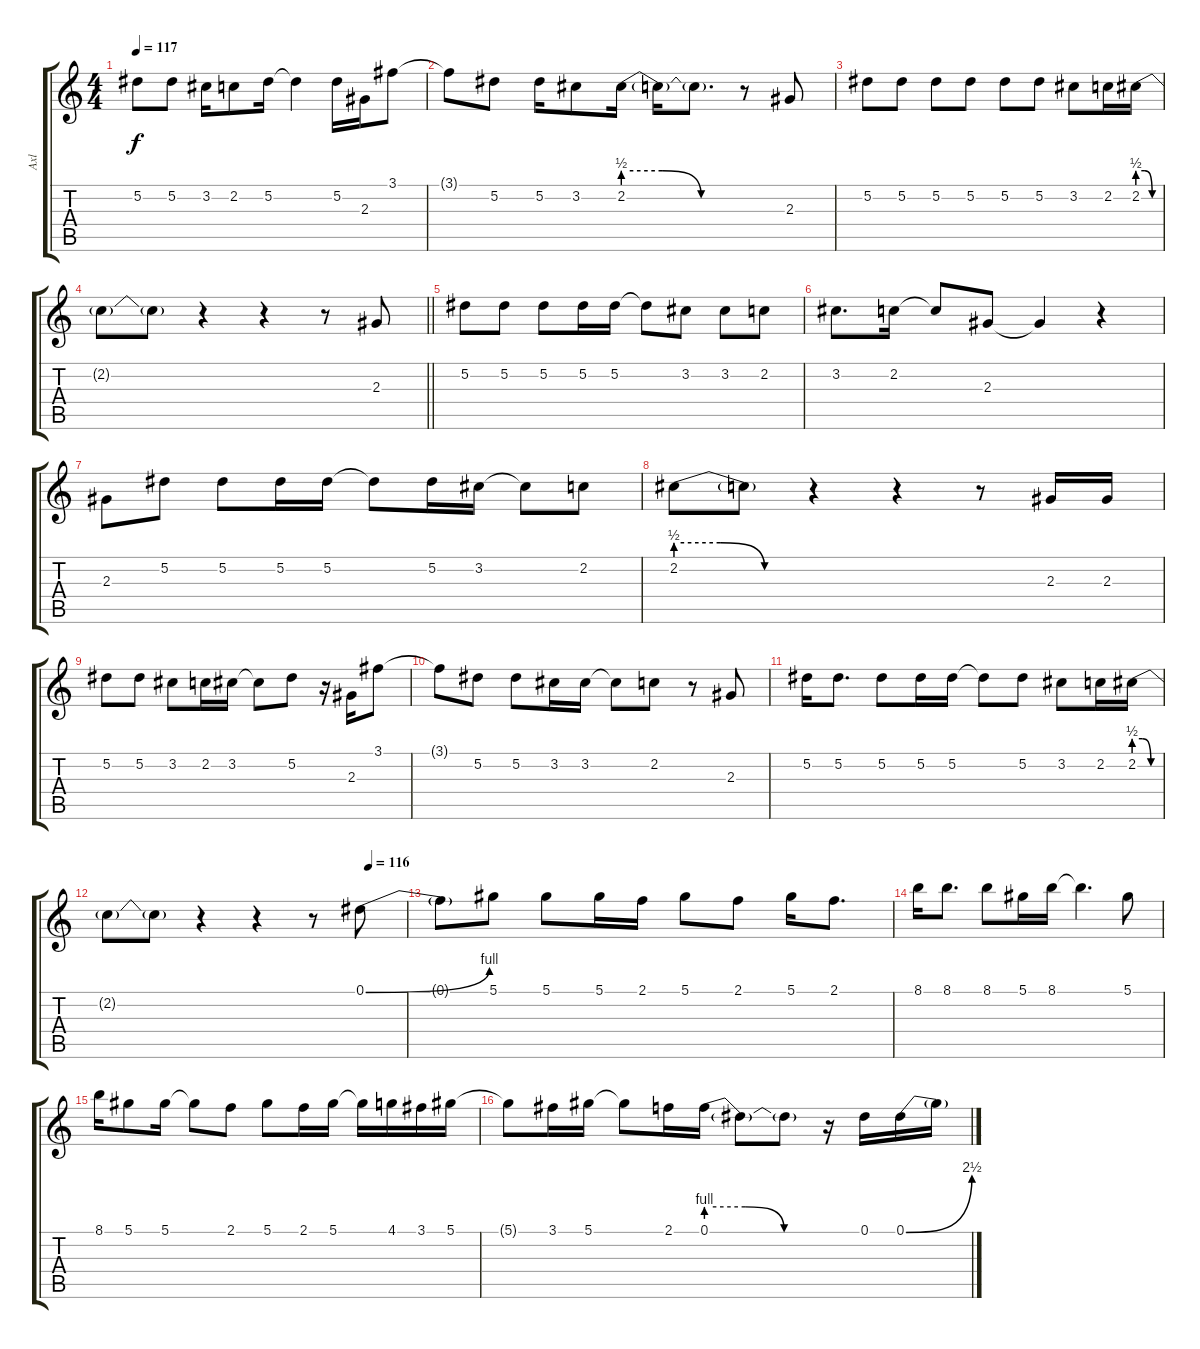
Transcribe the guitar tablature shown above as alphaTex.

\track ("Axl" "Axl") {instrument overdrivenguitar}
\staff {score tabs}
\tuning (Eb4 Bb3 Gb3 Db3 Ab2 Eb2) {hide}
\ts (4 4)
\tempo 117
\clef g2
\ks c
5.2{t}.8{dy f} 5.2.8 3.2.16 2.2.8 5.2.16 5.2{t}.4 5.2.16 2.3.16 3.1.8 |
3.1{t}.8 5.2.8 5.2.16 3.2.8 2.2{be (custom 0 2 20 2 40 0 60 0)}.16 2.2{t}.16 2.2{t}.8{d} r.8 2.3.8 |
5.2.8 5.2.8 5.2.8 5.2.8 5.2.8 5.2.8 3.2.8 2.2.16 2.2{be (custom 0 2 20 2 40 0 60 0)}.16 |
\barLineRight lightlight
2.2{t}.8 2.2{t}.8 r.4 r.4 r.8 2.3.8 |
5.2.8 5.2.8 5.2.8 5.2.16 5.2.16 5.2{t}.8 3.2.8 3.2.8 2.2.8 |
3.2.8{d} 2.2.16 2.2{t}.8 2.3.8 2.3{t}.4 r.4 |
2.3.8 5.2.8 5.2.8 5.2.16 5.2.16 5.2{t}.8 5.2.16 3.2.16 3.2{t}.8 2.2.8 |
2.2{be (custom 0 2 20 2 40 0 60 0)}.8 2.2{t}.8 r.4 r.4 r.8 2.3.16 2.3.16 |
5.2.8 5.2.8 3.2.8 2.2.16 3.2.16 3.2{t}.8 5.2.8 r.16 2.3.16 3.1.8 |
3.1{t}.8 5.2.8 5.2.8 3.2.16 3.2.16 3.2{t}.8 2.2.8 r.8 2.3.8 |
5.2.16 5.2.8{d} 5.2.8 5.2.16 5.2.16 5.2{t}.8 5.2.8 3.2.8 2.2.16 2.2{be (custom 0 2 20 2 40 0 60 0)}.16 |
\tempo (116 0.875)
2.2{t}.8 2.2{t}.8 r.4 r.4 r.8 0.1{be (bend 0 0 60 4)}.8 |
0.1{t}.8 5.1.8 5.1.8 5.1.16 2.1.16 5.1.8 2.1.8 5.1.16 2.1.8{d} |
8.1.16 8.1.8{d} 8.1.8 5.1.16 8.1.16 8.1{t}.4{d} 5.1.8 |
8.1.16 5.1.8 5.1.16 5.1{t}.8 2.1.8 5.1.8 2.1.16 5.1.16 5.1{t}.16 4.1.16 3.1.16 5.1.16 |
5.1{t}.8 3.1.16 5.1.16 5.1{t}.8 2.1.16 0.1{be (custom 0 4 20 4 40 0 60 0)}.16 0.1{t}.8 0.1{t}.8 r.16 0.1.16 0.1{be (bend 0 0 60 10)}.16 0.1{t}.16
